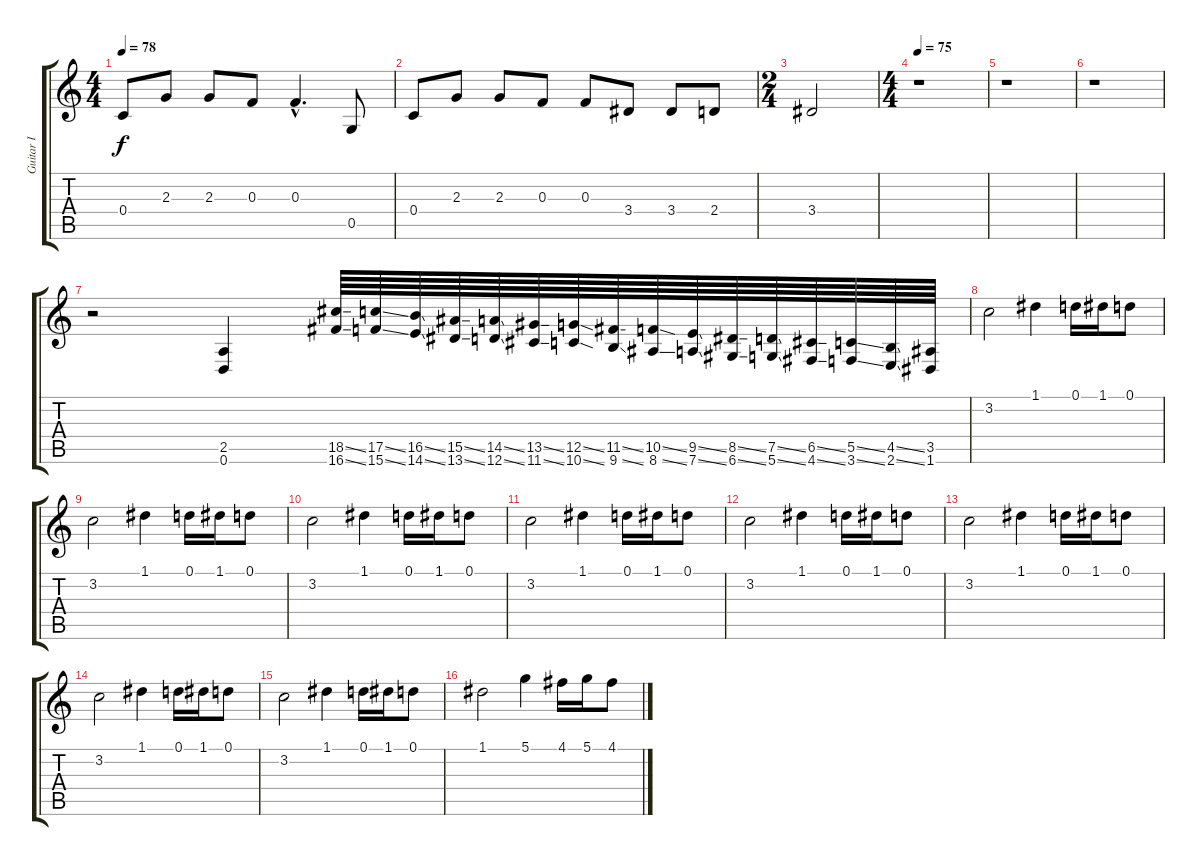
\track ("Guitar I" "Guitar I") {instrument distortionguitar}
\staff {score tabs}
\tuning (D4 A3 F3 C3 G2 D2) {hide}
\ts (4 4)
\tempo 78
\clef g2
\ks c
0.4.8{dy f} 2.3.8 2.3.8 0.3.8 0.3{hac}.4{d} 0.5.8 |
0.4.8 2.3.8 2.3.8 0.3.8 0.3.8 3.4.8 3.4.8 2.4.8 |
\ts (2 4)
3.4.2 |
\ts (4 4)
\tempo 75
r.1 |
r.1 |
r.1 |
r.2 (2.5 0.6).4 (18.5{ss} 16.6{ss}).64 (17.5{ss} 15.6{ss}).64 (16.5{ss} 14.6{ss}).64 (15.5{ss} 13.6{ss}).64 (14.5{ss} 12.6{ss}).64 (13.5{ss} 11.6{ss}).64 (12.5{ss} 10.6{ss}).64 (11.5{ss} 9.6{ss}).64 (10.5{ss} 8.6{ss}).64 (9.5{ss} 7.6{ss}).64 (8.5{ss} 6.6{ss}).64 (7.5{ss} 5.6{ss}).64 (6.5{ss} 4.6{ss}).64 (5.5{ss} 3.6{ss}).64 (4.5{ss} 2.6{ss}).64 (3.5 1.6).64 |
3.2.2 1.1.4 0.1.16 1.1.16 0.1.8 |
3.2.2 1.1.4 0.1.16 1.1.16 0.1.8 |
3.2.2 1.1.4 0.1.16 1.1.16 0.1.8 |
3.2.2 1.1.4 0.1.16 1.1.16 0.1.8 |
3.2.2 1.1.4 0.1.16 1.1.16 0.1.8 |
3.2.2 1.1.4 0.1.16 1.1.16 0.1.8 |
3.2.2 1.1.4 0.1.16 1.1.16 0.1.8 |
3.2.2 1.1.4 0.1.16 1.1.16 0.1.8 |
1.1.2 5.1.4 4.1.16 5.1.16 4.1.8
